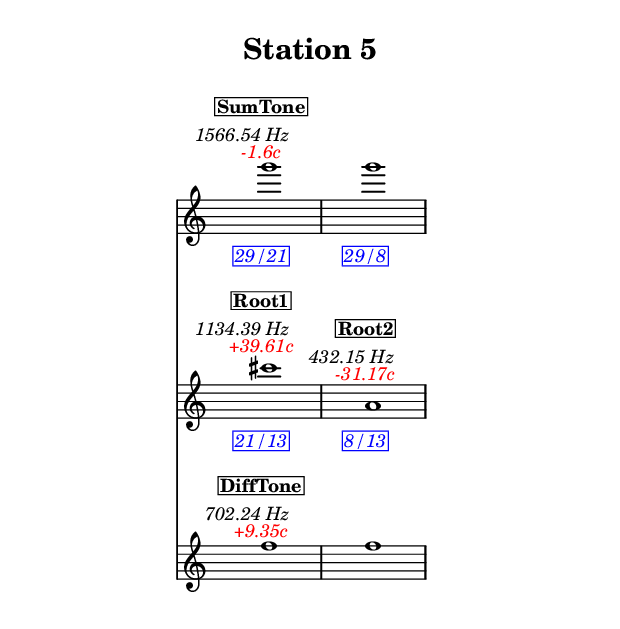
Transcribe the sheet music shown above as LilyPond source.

\version "2.20.0"
\language "english"

#(set-default-paper-size "a6" 'portrait)
#(set-global-staff-size 16)

\header {
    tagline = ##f
    title = \markup {
        \pad-around
            #3
            "Station 5"
        }
}

\layout {
    indent = #25
}

\paper {
    systems-per-page = 1
}

\score {
    \new Score
    <<
        \new Staff
        \with
        {
            \remove Time_signature_engraver
        }
        {
            \clef "treble"
            g'''1
            - \tweak color #red
            ^ \markup {
                \halign
                    #0
                    \italic
                        {
                            -1.6c
                        }
                }
            ^ \markup {
                \halign
                    #1
                    \italic
                        {
                            1566.54
                            Hz
                        }
                }
            ^ \markup {
                \pad-around
                    #1
                    \box
                        \vcenter
                            \halign
                                #0
                                \bold
                                    {
                                        SumTone
                                    }
                }
            - \tweak color #blue
            _ \markup {
                \pad-around
                    #1
                    \box
                        \halign
                            #0
                            \italic
                                {
                                    29/21
                                }
                }
            \override Score.NonMusicalPaperColumn.padding = #5
            \clef "treble"
            g'''1
            - \tweak color #blue
            _ \markup {
                \pad-around
                    #1
                    \box
                        \halign
                            #0
                            \italic
                                {
                                    29/8
                                }
                }
        }
        \new Staff
        \with
        {
            \remove Time_signature_engraver
        }
        {
            \clef "treble"
            cs'''1
            - \tweak color #red
            ^ \markup {
                \halign
                    #0
                    \italic
                        {
                            +39.61c
                        }
                }
            ^ \markup {
                \halign
                    #1
                    \italic
                        {
                            1134.39
                            Hz
                        }
                }
            ^ \markup {
                \pad-around
                    #1
                    \box
                        \vcenter
                            \halign
                                #0
                                \bold
                                    {
                                        Root1
                                    }
                }
            - \tweak color #blue
            _ \markup {
                \pad-around
                    #1
                    \box
                        \halign
                            #0
                            \italic
                                {
                                    21/13
                                }
                }
            \clef "treble"
            a'1
            - \tweak color #red
            ^ \markup {
                \halign
                    #0
                    \italic
                        {
                            -31.17c
                        }
                }
            ^ \markup {
                \halign
                    #1
                    \italic
                        {
                            432.15
                            Hz
                        }
                }
            ^ \markup {
                \pad-around
                    #1
                    \box
                        \vcenter
                            \halign
                                #0
                                \bold
                                    {
                                        Root2
                                    }
                }
            - \tweak color #blue
            _ \markup {
                \pad-around
                    #1
                    \box
                        \halign
                            #0
                            \italic
                                {
                                    8/13
                                }
                }
        }
        \new Staff
        \with
        {
            \remove Time_signature_engraver
        }
        {
            \clef "treble"
            f''1
            - \tweak color #red
            ^ \markup {
                \halign
                    #0
                    \italic
                        {
                            +9.35c
                        }
                }
            ^ \markup {
                \halign
                    #1
                    \italic
                        {
                            702.24
                            Hz
                        }
                }
            ^ \markup {
                \pad-around
                    #1
                    \box
                        \vcenter
                            \halign
                                #0
                                \bold
                                    {
                                        DiffTone
                                    }
                }
            \clef "treble"
            f''1
        }
    >>
}